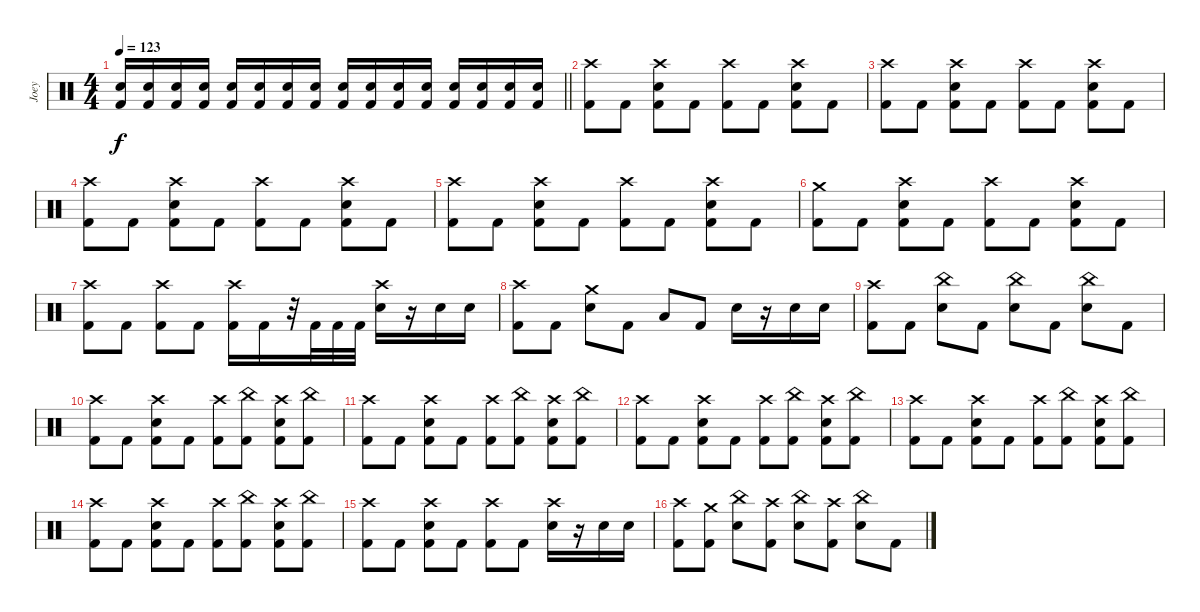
\track ("Joey" "Joey") {instrument percussion}
\staff {score}
\articulation defaults
\ts (4 4)
\tempo 123
\clef neutral
\barLineRight lightlight
\ks c
("Snare (hit) 2" "Kick (hit) 2").16{dy f} ("Snare (hit) 2" "Kick (hit) 2").16 ("Snare (hit) 2" "Kick (hit) 2").16 ("Snare (hit) 2" "Kick (hit) 2").16 ("Snare (hit) 2" "Kick (hit) 2").16 ("Snare (hit) 2" "Kick (hit) 2").16 ("Snare (hit) 2" "Kick (hit) 2").16 ("Snare (hit) 2" "Kick (hit) 2").16 ("Snare (hit) 2" "Kick (hit) 2").16 ("Snare (hit) 2" "Kick (hit) 2").16 ("Snare (hit) 2" "Kick (hit) 2").16 ("Snare (hit) 2" "Kick (hit) 2").16 ("Snare (hit) 2" "Kick (hit) 2").16 ("Snare (hit) 2" "Kick (hit) 2").16 ("Snare (hit) 2" "Kick (hit) 2").16 ("Snare (hit) 2" "Kick (hit) 2").16 |
("Crash high (hit)" "Kick (hit) 2").8 "Kick (hit) 2".8 ("Crash high (hit)" "Snare (hit) 2" "Kick (hit) 2").8 "Kick (hit) 2".8 ("Crash high (hit)" "Kick (hit) 2").8 "Kick (hit) 2".8 ("Crash high (hit)" "Snare (hit) 2" "Kick (hit) 2").8 "Kick (hit) 2".8 |
("Crash high (hit)" "Kick (hit) 2").8 "Kick (hit) 2".8 ("Crash high (hit)" "Snare (hit) 2" "Kick (hit) 2").8 "Kick (hit) 2".8 ("Crash high (hit)" "Kick (hit) 2").8 "Kick (hit) 2".8 ("Crash high (hit)" "Snare (hit) 2" "Kick (hit) 2").8 "Kick (hit) 2".8 |
("Crash high (hit)" "Kick (hit) 2").8 "Kick (hit) 2".8 ("Crash high (hit)" "Snare (hit) 2" "Kick (hit) 2").8 "Kick (hit) 2".8 ("Crash high (hit)" "Kick (hit) 2").8 "Kick (hit) 2".8 ("Crash high (hit)" "Snare (hit) 2" "Kick (hit) 2").8 "Kick (hit) 2".8 |
("Crash high (hit)" "Kick (hit) 2").8 "Kick (hit) 2".8 ("Crash high (hit)" "Snare (hit) 2" "Kick (hit) 2").8 "Kick (hit) 2".8 ("Crash high (hit)" "Kick (hit) 2").8 "Kick (hit) 2".8 ("Crash high (hit)" "Snare (hit) 2" "Kick (hit) 2").8 "Kick (hit) 2".8 |
("Crash medium (hit)" "Kick (hit) 2").8 "Kick (hit) 2".8 ("Crash high (hit)" "Snare (hit) 2" "Kick (hit) 2").8 "Kick (hit) 2".8 ("Crash high (hit)" "Kick (hit) 2").8 "Kick (hit) 2".8 ("Crash high (hit)" "Snare (hit) 2" "Kick (hit) 2").8 "Kick (hit) 2".8 |
("Crash high (hit)" "Kick (hit) 2").8 "Kick (hit) 2".8 ("Crash high (hit)" "Kick (hit) 2").8 "Kick (hit) 2".8 ("Crash high (hit)" "Kick (hit) 2").16 "Kick (hit) 2".16 r.32 "Kick (hit) 2".32 "Kick (hit) 2".32 "Kick (hit) 2".32 ("Crash high (hit)" "Snare (hit) 2").16 r.16 "Snare (hit) 2".16 "Snare (hit) 2".16 |
("Crash high (hit)" "Kick (hit) 2").8 "Kick (hit) 2".8 ("Crash medium (hit)" "Snare (hit) 2").8 "Kick (hit) 2".8 "Low Floor Tom (hit)".8 "Kick (hit) 2".8 "Snare (hit) 2".16 r.16 "Snare (hit) 2".16 "Snare (hit) 2".16 |
("Crash high (hit)" "Kick (hit) 2").8 "Kick (hit) 2".8 ("China (hit)" "Snare (hit) 2").8 "Kick (hit) 2".8 ("China (hit)" "Snare (hit) 2").8 "Kick (hit) 2".8 ("China (hit)" "Snare (hit) 2").8 "Kick (hit) 2".8 |
("Crash high (hit)" "Kick (hit) 2").8 "Kick (hit) 2".8 ("Crash high (hit)" "Snare (hit) 2" "Kick (hit) 2").8 "Kick (hit) 2".8 ("Crash high (hit)" "Kick (hit) 2").8 ("China (hit)" "Kick (hit) 2").8 ("Crash high (hit)" "Snare (hit) 2" "Kick (hit) 2").8 ("China (hit)" "Kick (hit) 2").8 |
("Crash high (hit)" "Kick (hit) 2").8 "Kick (hit) 2".8 ("Crash high (hit)" "Snare (hit) 2" "Kick (hit) 2").8 "Kick (hit) 2".8 ("Crash high (hit)" "Kick (hit) 2").8 ("China (hit)" "Kick (hit) 2").8 ("Crash high (hit)" "Snare (hit) 2" "Kick (hit) 2").8 ("China (hit)" "Kick (hit) 2").8 |
("Crash high (hit)" "Kick (hit) 2").8 "Kick (hit) 2".8 ("Crash high (hit)" "Snare (hit) 2" "Kick (hit) 2").8 "Kick (hit) 2".8 ("Crash high (hit)" "Kick (hit) 2").8 ("China (hit)" "Kick (hit) 2").8 ("Crash high (hit)" "Snare (hit) 2" "Kick (hit) 2").8 ("China (hit)" "Kick (hit) 2").8 |
("Crash high (hit)" "Kick (hit) 2").8 "Kick (hit) 2".8 ("Crash high (hit)" "Snare (hit) 2" "Kick (hit) 2").8 "Kick (hit) 2".8 ("Crash high (hit)" "Kick (hit) 2").8 ("China (hit)" "Kick (hit) 2").8 ("Crash high (hit)" "Snare (hit) 2" "Kick (hit) 2").8 ("China (hit)" "Kick (hit) 2").8 |
("Crash high (hit)" "Kick (hit) 2").8 "Kick (hit) 2".8 ("Crash high (hit)" "Snare (hit) 2" "Kick (hit) 2").8 "Kick (hit) 2".8 ("Crash high (hit)" "Kick (hit) 2").8 ("China (hit)" "Kick (hit) 2").8 ("Crash high (hit)" "Snare (hit) 2" "Kick (hit) 2").8 ("China (hit)" "Kick (hit) 2").8 |
("Crash high (hit)" "Kick (hit) 2").8 "Kick (hit) 2".8 ("Crash high (hit)" "Snare (hit) 2" "Kick (hit) 2").8 "Kick (hit) 2".8 ("Crash high (hit)" "Kick (hit) 2").8 "Kick (hit) 2".8 ("Crash high (hit)" "Snare (hit) 2").16 r.16 "Snare (hit) 2".16 "Snare (hit) 2".16 |
("Crash high (hit)" "Kick (hit) 2").8 ("Crash medium (hit)" "Kick (hit) 2").8 ("China (hit)" "Snare (hit) 2").8 ("Crash high (hit)" "Kick (hit) 2").8 ("China (hit)" "Snare (hit) 2").8 ("Crash high (hit)" "Kick (hit) 2").8 ("China (hit)" "Snare (hit) 2").8 "Kick (hit) 2".8
